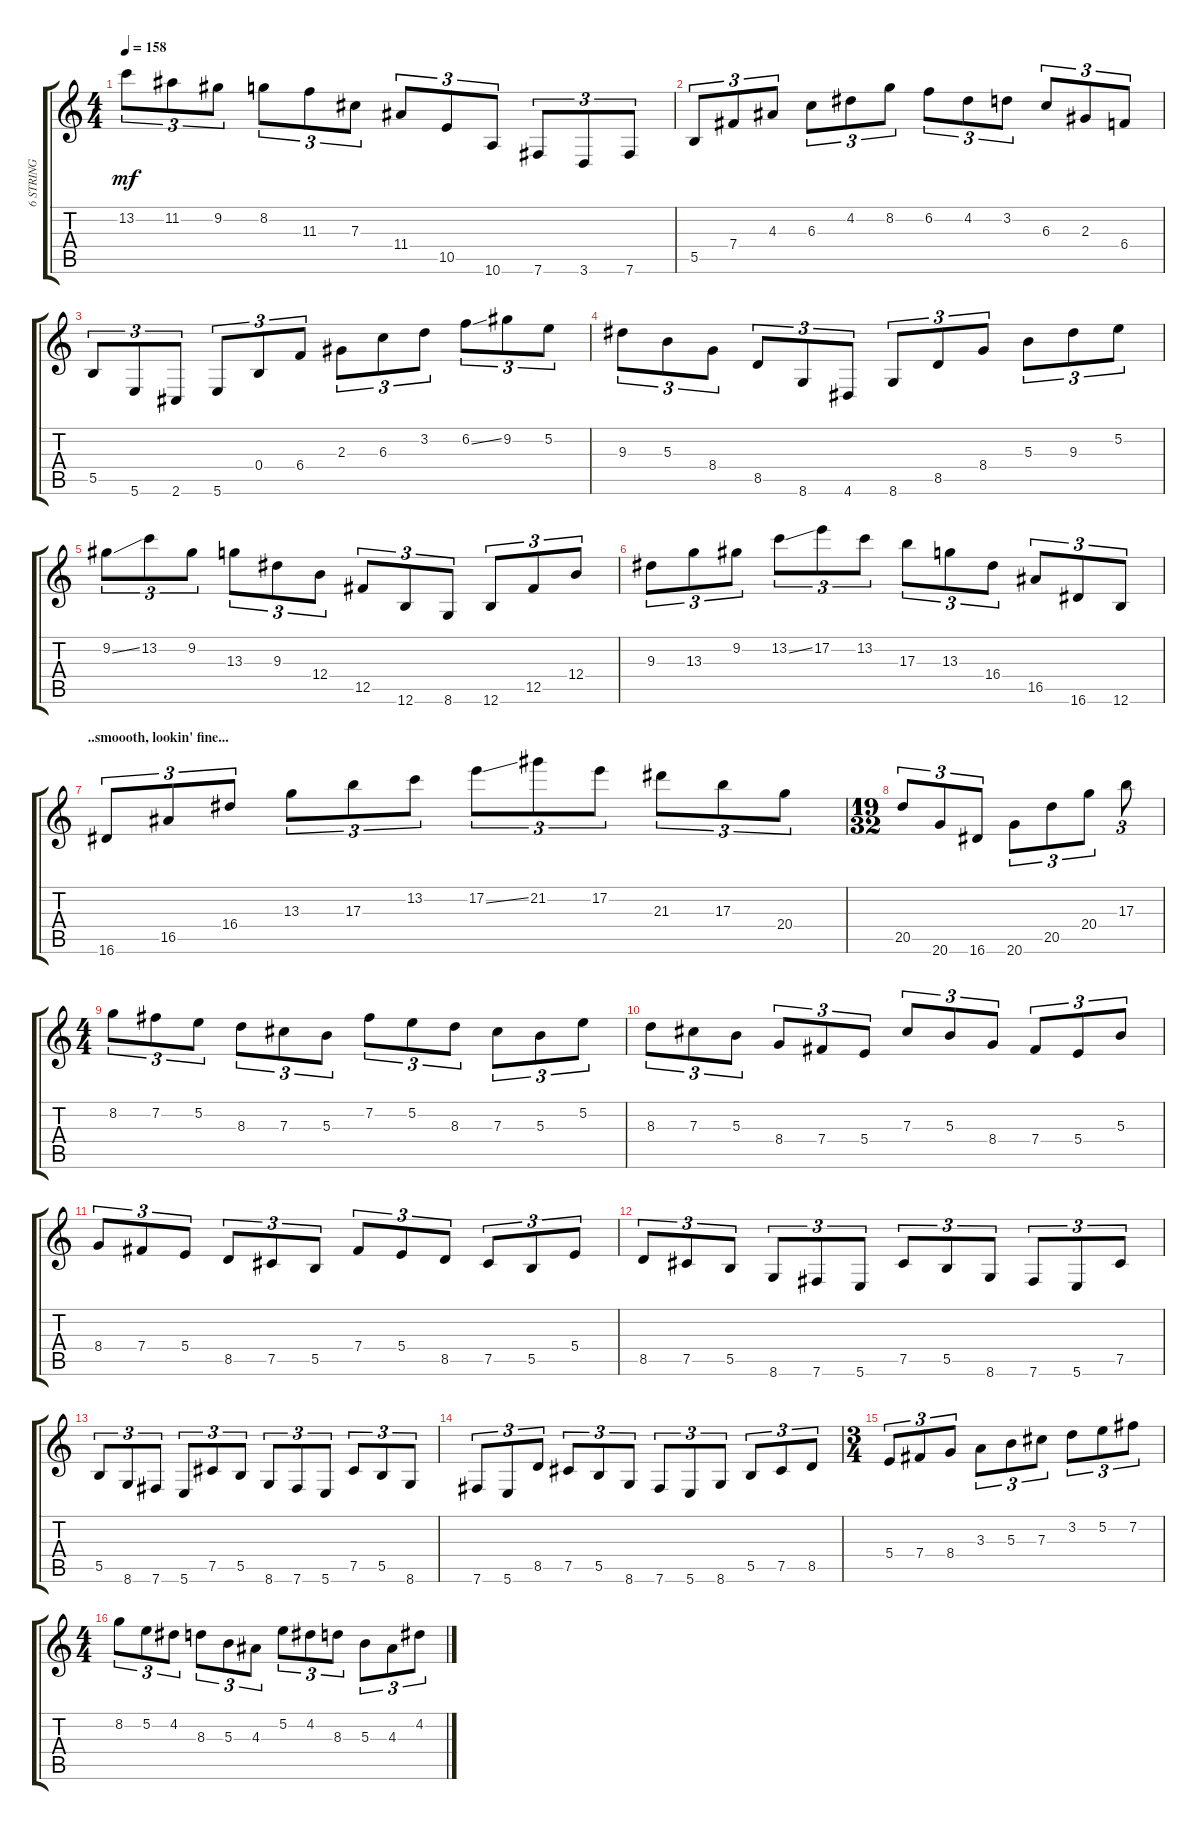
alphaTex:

\track ("6 STRING" "6 STRING") {instrument distortionguitar}
\staff {score tabs}
\tuning (Eb4 B3 Gb3 B2 Gb2 B1) {hide}
\ts (4 4)
\tempo 158
\clef g2
\ks c
13.2.8{tu (3 2) dy mf} 11.2.8{tu (3 2)} 9.2.8{tu (3 2)} 8.2.8{tu (3 2)} 11.3.8{tu (3 2)} 7.3.8{tu (3 2)} 11.4.8{tu (3 2)} 10.5.8{tu (3 2)} 10.6.8{tu (3 2)} 7.6.8{tu (3 2)} 3.6.8{tu (3 2)} 7.6.8{tu (3 2)} |
5.5.8{tu (3 2)} 7.4.8{tu (3 2)} 4.3.8{tu (3 2)} 6.3.8{tu (3 2)} 4.2.8{tu (3 2)} 8.2.8{tu (3 2)} 6.2.8{tu (3 2)} 4.2.8{tu (3 2)} 3.2.8{tu (3 2)} 6.3.8{tu (3 2)} 2.3.8{tu (3 2)} 6.4.8{tu (3 2)} |
5.5.8{tu (3 2)} 5.6.8{tu (3 2)} 2.6.8{tu (3 2)} 5.6.8{tu (3 2)} 0.4.8{tu (3 2)} 6.4.8{tu (3 2)} 2.3.8{tu (3 2)} 6.3.8{tu (3 2)} 3.2.8{tu (3 2)} 6.2{ss}.8{tu (3 2)} 9.2.8{tu (3 2)} 5.2.8{tu (3 2)} |
9.3.8{tu (3 2)} 5.3.8{tu (3 2)} 8.4.8{tu (3 2)} 8.5.8{tu (3 2)} 8.6.8{tu (3 2)} 4.6.8{tu (3 2)} 8.6.8{tu (3 2)} 8.5.8{tu (3 2)} 8.4.8{tu (3 2)} 5.3.8{tu (3 2)} 9.3.8{tu (3 2)} 5.2.8{tu (3 2)} |
9.2{ss}.8{tu (3 2)} 13.2.8{tu (3 2)} 9.2.8{tu (3 2)} 13.3.8{tu (3 2)} 9.3.8{tu (3 2)} 12.4.8{tu (3 2)} 12.5.8{tu (3 2)} 12.6.8{tu (3 2)} 8.6.8{tu (3 2)} 12.6.8{tu (3 2)} 12.5.8{tu (3 2)} 12.4.8{tu (3 2)} |
9.3.8{tu (3 2)} 13.3.8{tu (3 2)} 9.2.8{tu (3 2)} 13.2{ss}.8{tu (3 2)} 17.2.8{tu (3 2)} 13.2.8{tu (3 2)} 17.3.8{tu (3 2)} 13.3.8{tu (3 2)} 16.4.8{tu (3 2)} 16.5.8{tu (3 2)} 16.6.8{tu (3 2)} 12.6.8{tu (3 2)} |
\section ("" "..smoooth, lookin' fine...")
16.6.8{tu (3 2)} 16.5.8{tu (3 2)} 16.4.8{tu (3 2)} 13.3.8{tu (3 2)} 17.3.8{tu (3 2)} 13.2.8{tu (3 2)} 17.2{ss}.8{tu (3 2)} 21.2.8{tu (3 2)} 17.2.8{tu (3 2)} 21.3.8{tu (3 2)} 17.3.8{tu (3 2)} 20.4.8{tu (3 2)} |
\ts (19 32)
20.5.8{tu (3 2)} 20.6.8{tu (3 2)} 16.6.8{tu (3 2)} 20.6.8{tu (3 2)} 20.5.8{tu (3 2)} 20.4.8{tu (3 2)} 17.3.8{tu (3 2)} |
\ts (4 4)
8.2.8{tu (3 2)} 7.2.8{tu (3 2)} 5.2.8{tu (3 2)} 8.3.8{tu (3 2)} 7.3.8{tu (3 2)} 5.3.8{tu (3 2)} 7.2.8{tu (3 2)} 5.2.8{tu (3 2)} 8.3.8{tu (3 2)} 7.3.8{tu (3 2)} 5.3.8{tu (3 2)} 5.2.8{tu (3 2)} |
8.3.8{tu (3 2)} 7.3.8{tu (3 2)} 5.3.8{tu (3 2)} 8.4.8{tu (3 2)} 7.4.8{tu (3 2)} 5.4.8{tu (3 2)} 7.3.8{tu (3 2)} 5.3.8{tu (3 2)} 8.4.8{tu (3 2)} 7.4.8{tu (3 2)} 5.4.8{tu (3 2)} 5.3.8{tu (3 2)} |
8.4.8{tu (3 2)} 7.4.8{tu (3 2)} 5.4.8{tu (3 2)} 8.5.8{tu (3 2)} 7.5.8{tu (3 2)} 5.5.8{tu (3 2)} 7.4.8{tu (3 2)} 5.4.8{tu (3 2)} 8.5.8{tu (3 2)} 7.5.8{tu (3 2)} 5.5.8{tu (3 2)} 5.4.8{tu (3 2)} |
8.5.8{tu (3 2)} 7.5.8{tu (3 2)} 5.5.8{tu (3 2)} 8.6.8{tu (3 2)} 7.6.8{tu (3 2)} 5.6.8{tu (3 2)} 7.5.8{tu (3 2)} 5.5.8{tu (3 2)} 8.6.8{tu (3 2)} 7.6.8{tu (3 2)} 5.6.8{tu (3 2)} 7.5.8{tu (3 2)} |
5.5.8{tu (3 2)} 8.6.8{tu (3 2)} 7.6.8{tu (3 2)} 5.6.8{tu (3 2)} 7.5.8{tu (3 2)} 5.5.8{tu (3 2)} 8.6.8{tu (3 2)} 7.6.8{tu (3 2)} 5.6.8{tu (3 2)} 7.5.8{tu (3 2)} 5.5.8{tu (3 2)} 8.6.8{tu (3 2)} |
7.6.8{tu (3 2)} 5.6.8{tu (3 2)} 8.5.8{tu (3 2)} 7.5.8{tu (3 2)} 5.5.8{tu (3 2)} 8.6.8{tu (3 2)} 7.6.8{tu (3 2)} 5.6.8{tu (3 2)} 8.6.8{tu (3 2)} 5.5.8{tu (3 2)} 7.5.8{tu (3 2)} 8.5.8{tu (3 2)} |
\ts (3 4)
5.4.8{tu (3 2)} 7.4.8{tu (3 2)} 8.4.8{tu (3 2)} 3.3.8{tu (3 2)} 5.3.8{tu (3 2)} 7.3.8{tu (3 2)} 3.2.8{tu (3 2)} 5.2.8{tu (3 2)} 7.2.8{tu (3 2)} |
\ts (4 4)
8.2.8{tu (3 2)} 5.2.8{tu (3 2)} 4.2.8{tu (3 2)} 8.3.8{tu (3 2)} 5.3.8{tu (3 2)} 4.3.8{tu (3 2)} 5.2.8{tu (3 2)} 4.2.8{tu (3 2)} 8.3.8{tu (3 2)} 5.3.8{tu (3 2)} 4.3.8{tu (3 2)} 4.2.8{tu (3 2)}
